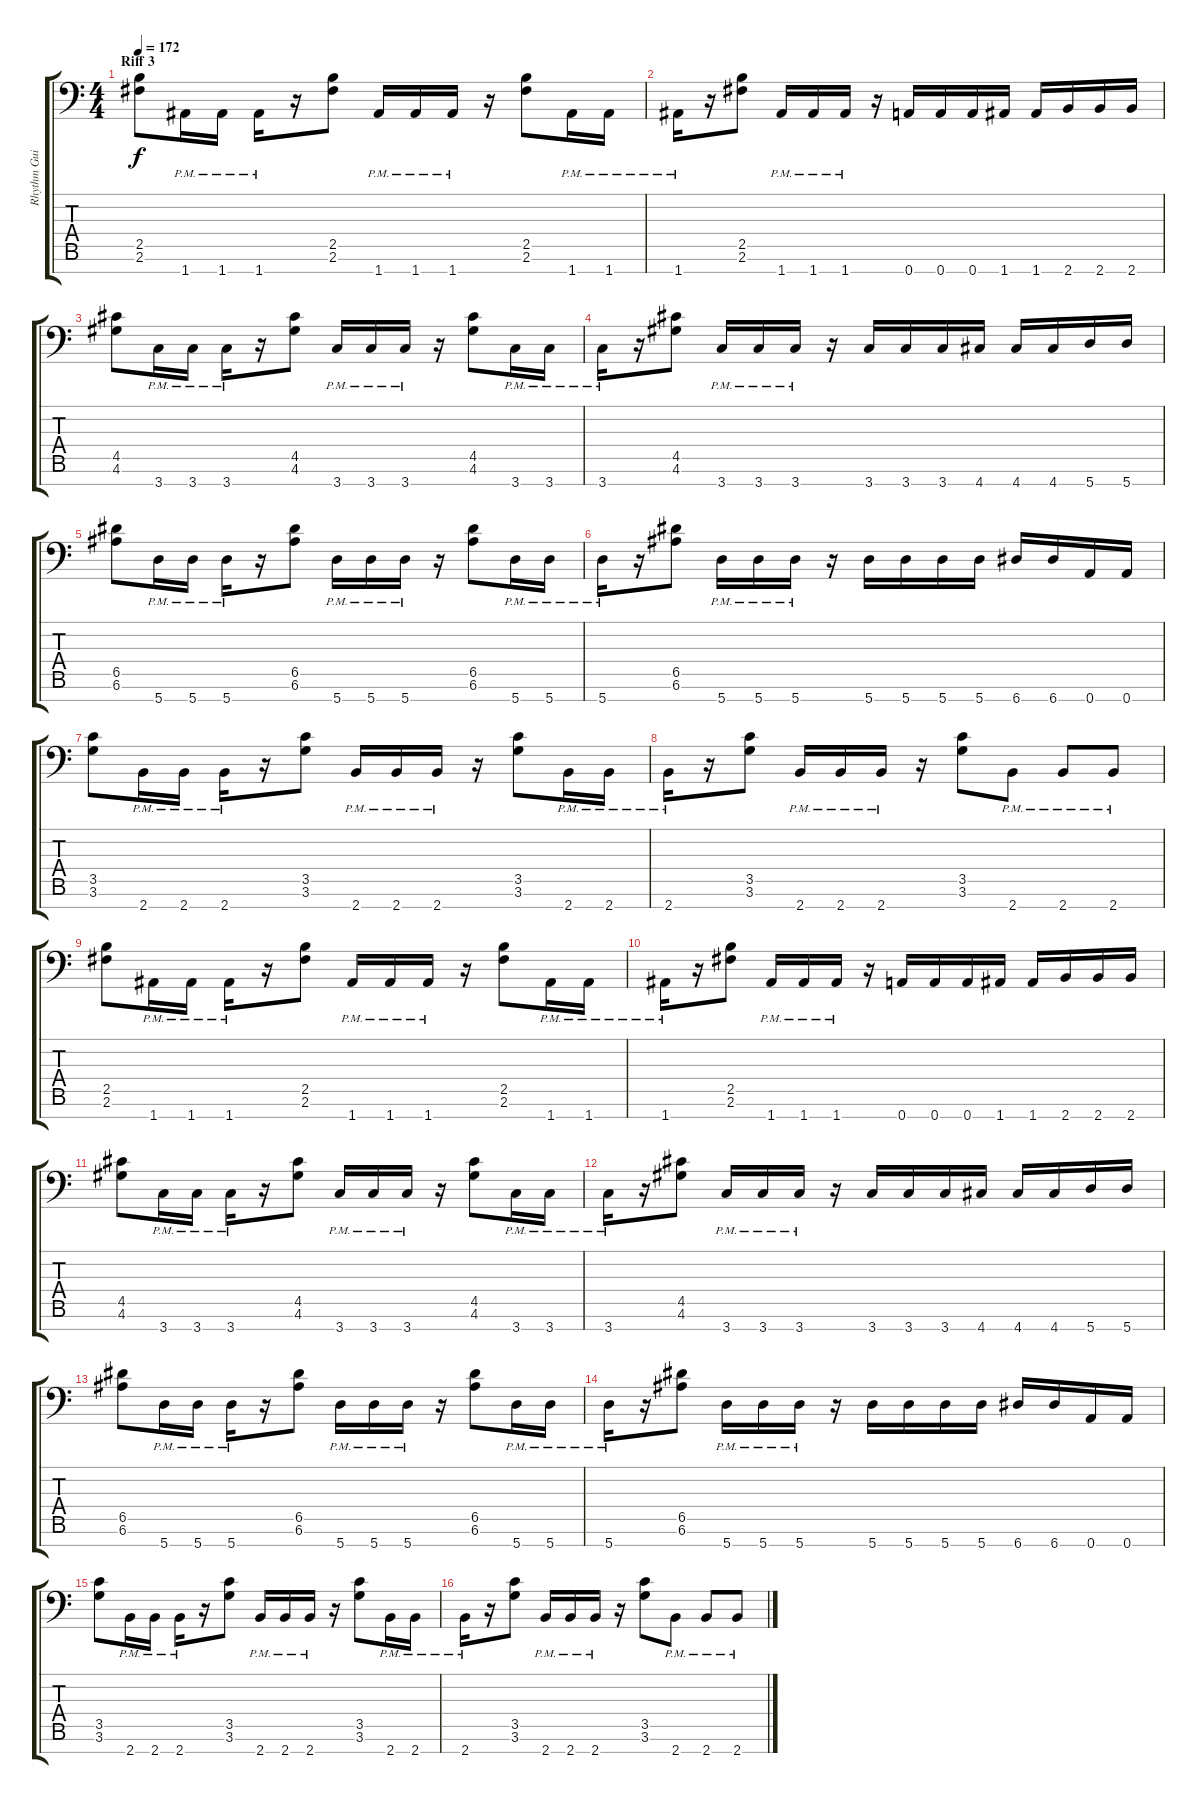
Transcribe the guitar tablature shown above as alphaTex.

\track ("Rhythm Guitar L" "Rhythm Gui") {instrument overdrivenguitar}
\staff {score tabs}
\tuning (E4 B3 G3 D3 A2 E2 A1) {hide}
\ts (4 4)
\section ("" "Riff 3")
\tempo 172
\clef f4
\ks c
(2.5 2.6).8{dy f} 1.7{pm}.16 1.7{pm}.16 1.7{pm}.16 r.16 (2.5 2.6).8 1.7{pm}.16 1.7{pm}.16 1.7{pm}.16 r.16 (2.5 2.6).8 1.7{pm}.16 1.7{pm}.16 |
1.7{pm}.16 r.16 (2.5 2.6).8 1.7{pm}.16 1.7{pm}.16 1.7{pm}.16 r.16 0.7.16 0.7.16 0.7.16 1.7.16 1.7.16 2.7.16 2.7.16 2.7.16 |
(4.5 4.6).8 3.7{pm}.16 3.7{pm}.16 3.7{pm}.16 r.16 (4.5 4.6).8 3.7{pm}.16 3.7{pm}.16 3.7{pm}.16 r.16 (4.5 4.6).8 3.7{pm}.16 3.7{pm}.16 |
3.7{pm}.16 r.16 (4.5 4.6).8 3.7{pm}.16 3.7{pm}.16 3.7{pm}.16 r.16 3.7.16 3.7.16 3.7.16 4.7.16 4.7.16 4.7.16 5.7.16 5.7.16 |
(6.5 6.6).8 5.7{pm}.16 5.7{pm}.16 5.7{pm}.16 r.16 (6.5 6.6).8 5.7{pm}.16 5.7{pm}.16 5.7{pm}.16 r.16 (6.5 6.6).8 5.7{pm}.16 5.7{pm}.16 |
5.7{pm}.16 r.16 (6.5 6.6).8 5.7{pm}.16 5.7{pm}.16 5.7{pm}.16 r.16 5.7.16 5.7.16 5.7.16 5.7.16 6.7.16 6.7.16 0.7.16 0.7.16 |
(3.5 3.6).8 2.7{pm}.16 2.7{pm}.16 2.7{pm}.16 r.16 (3.5 3.6).8 2.7{pm}.16 2.7{pm}.16 2.7{pm}.16 r.16 (3.5 3.6).8 2.7{pm}.16 2.7{pm}.16 |
2.7{pm}.16 r.16 (3.5 3.6).8 2.7{pm}.16 2.7{pm}.16 2.7{pm}.16 r.16 (3.5 3.6).8 2.7{pm}.8 2.7{pm}.8 2.7{pm}.8 |
(2.5 2.6).8 1.7{pm}.16 1.7{pm}.16 1.7{pm}.16 r.16 (2.5 2.6).8 1.7{pm}.16 1.7{pm}.16 1.7{pm}.16 r.16 (2.5 2.6).8 1.7{pm}.16 1.7{pm}.16 |
1.7{pm}.16 r.16 (2.5 2.6).8 1.7{pm}.16 1.7{pm}.16 1.7{pm}.16 r.16 0.7.16 0.7.16 0.7.16 1.7.16 1.7.16 2.7.16 2.7.16 2.7.16 |
(4.5 4.6).8 3.7{pm}.16 3.7{pm}.16 3.7{pm}.16 r.16 (4.5 4.6).8 3.7{pm}.16 3.7{pm}.16 3.7{pm}.16 r.16 (4.5 4.6).8 3.7{pm}.16 3.7{pm}.16 |
3.7{pm}.16 r.16 (4.5 4.6).8 3.7{pm}.16 3.7{pm}.16 3.7{pm}.16 r.16 3.7.16 3.7.16 3.7.16 4.7.16 4.7.16 4.7.16 5.7.16 5.7.16 |
(6.5 6.6).8 5.7{pm}.16 5.7{pm}.16 5.7{pm}.16 r.16 (6.5 6.6).8 5.7{pm}.16 5.7{pm}.16 5.7{pm}.16 r.16 (6.5 6.6).8 5.7{pm}.16 5.7{pm}.16 |
5.7{pm}.16 r.16 (6.5 6.6).8 5.7{pm}.16 5.7{pm}.16 5.7{pm}.16 r.16 5.7.16 5.7.16 5.7.16 5.7.16 6.7.16 6.7.16 0.7.16 0.7.16 |
(3.5 3.6).8 2.7{pm}.16 2.7{pm}.16 2.7{pm}.16 r.16 (3.5 3.6).8 2.7{pm}.16 2.7{pm}.16 2.7{pm}.16 r.16 (3.5 3.6).8 2.7{pm}.16 2.7{pm}.16 |
2.7{pm}.16 r.16 (3.5 3.6).8 2.7{pm}.16 2.7{pm}.16 2.7{pm}.16 r.16 (3.5 3.6).8 2.7{pm}.8 2.7{pm}.8 2.7{pm}.8
